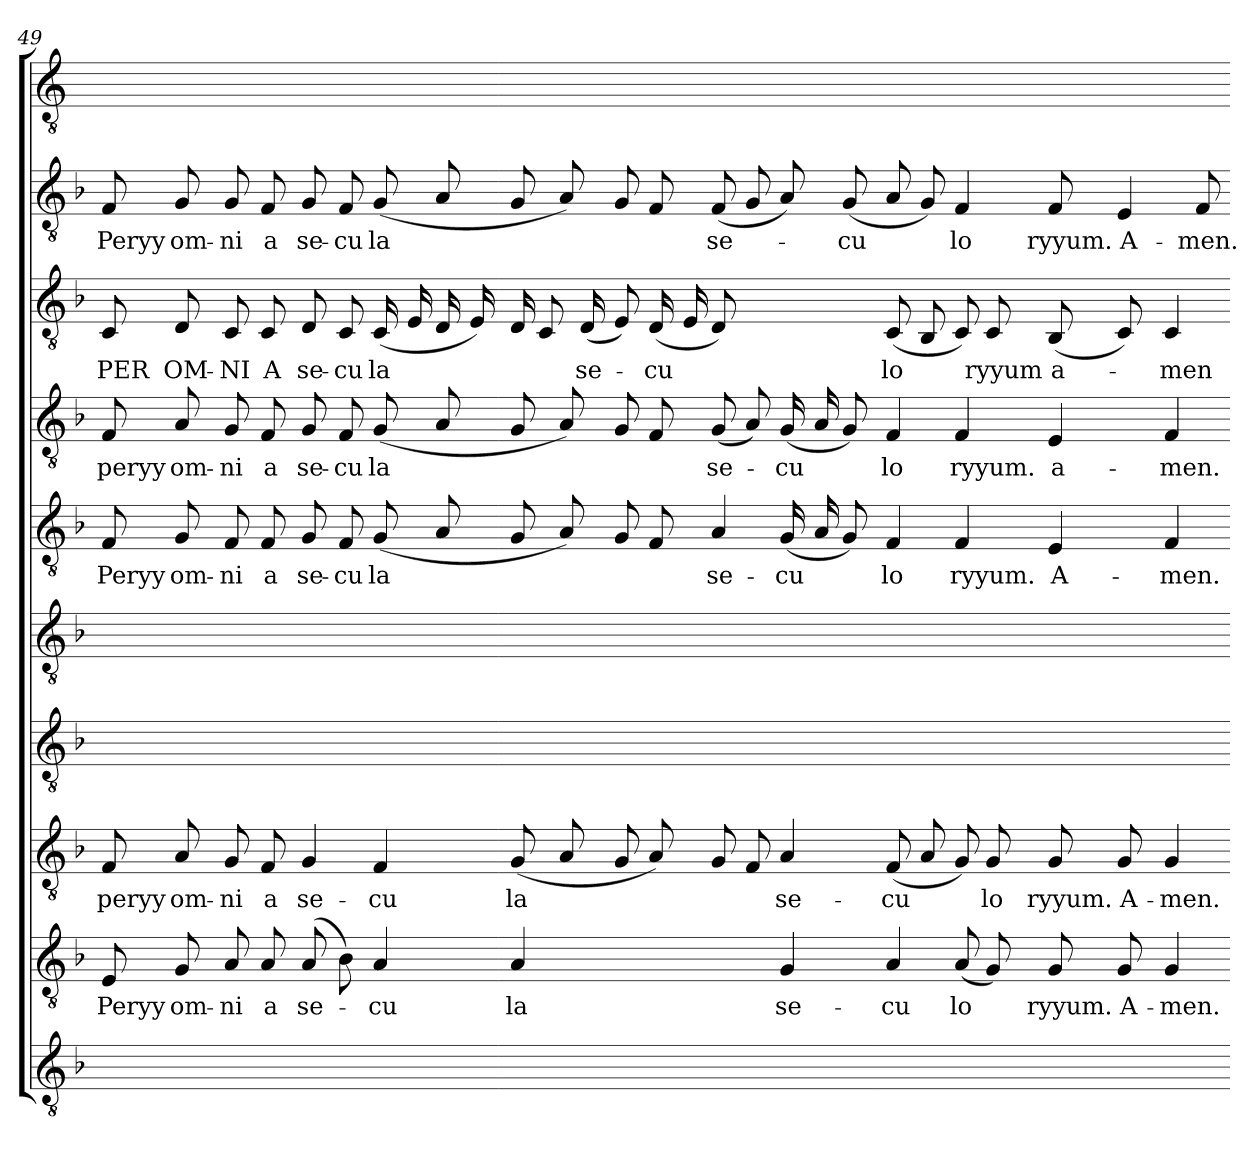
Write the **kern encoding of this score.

**kern	**kern	**text	**kern	**text	**kern	**kern	**kern	**text	**kern	**text	**kern	**text	**kern	**text	**kern
*part10	*part9	*part9	*part8	*part8	*part7	*part6	*part5	*part5	*part4	*part4	*part3	*part3	*part2	*part2	*part1
*staff10	*staff9	*staff9	*staff8	*staff8	*staff7	*staff6	*staff5	*staff5	*staff4	*staff4	*staff3	*staff3	*staff2	*staff2	*staff1
*clefGv2	*clefGv2	*	*clefGv2	*	*clefGv2	*clefGv2	*clefGv2	*	*clefGv2	*	*clefGv2	*	*clefGv2	*	*clefGv2
*k[b-]	*k[b-]	*	*k[b-]	*	*k[b-]	*k[b-]	*k[b-]	*	*k[b-]	*	*k[b-]	*	*k[b-]	*	*k[]
=49	=49	=49	=49	=49	=49	=49	=49	=49	=49	=49	=49	=49	=49	=49	=49
1ryy	8E	Peryy	8F	peryy	1ryy	1ryy	8F	Peryy	8F	peryy	8C	PER	8F	Peryy	1ryy
.	8G	om-	8A	om-	.	.	8G	om-	8A	om-	8D	OM-	8G	om-	.
.	8A	ni	8G	ni	.	.	8F	ni	8G	ni	8C	NI	8G	ni	.
.	8A	-a	8F	-a	.	.	8F	-a	8F	-a	8C	-A	8F	-a	.
.	(8A	se-	4G	se-	.	.	8G	se-	8G	se-	8D	se-	8G	se-	.
.	8B-)	.	.	.	.	.	8F	cu	8F	cu	8C	cu	8F	cu	.
.	4A	cu	4F	cu	.	.	(8G	-la	(8G	-la	(16C	-la	(8G	-la	.
.	.	.	.	.	.	.	.	.	.	.	16E	.	.	.	.
.	.	.	.	.	.	.	8A	.	8A	.	16D	.	8A	.	.
.	.	.	.	.	.	.	.	.	.	.	16E)	.	.	.	.
=50-	=50-	=50-	=50-	=50-	=50-	=50-	=50-	=50-	=50-	=50-	=50-	=50-	=50-	=50-	=50-
1ryy	4A	-la	(8G	-la	1ryy	1ryy	8G	.	8G	.	16D	.	8G	.	1ryy
.	.	.	.	.	.	.	.	.	.	.	8C	.	.	.	.
.	.	.	8A	.	.	.	8A)	.	8A)	.	.	.	8A)	.	.
.	.	.	.	.	.	.	.	.	.	.	(16D	se-	.	.	.
.	2ryy	.	8G	.	.	.	8G	.	8G	.	8E)	.	8G	.	.
.	.	.	8A)	.	.	.	8F	.	8F	.	(16D	cu	8F	.	.
.	.	.	.	.	.	.	.	.	.	.	16E	.	.	.	.
.	.	.	8G	.	.	.	4A	se-	(8G	se-	8D)	.	(8F	se-	.
.	.	.	8F	.	.	.	.	.	8A)	.	8ryy	.	8G	.	.
.	4G	se-	4A	se-	.	.	(16G	cu	(16G	cu	4ryy	.	8A)	.	.
.	.	.	.	.	.	.	16A	.	16A	.	.	.	.	.	.
.	.	.	.	.	.	.	8G)	.	8G)	.	.	.	(8G	cu	.
=51-	=51-	=51-	=51-	=51-	=51-	=51-	=51-	=51-	=51-	=51-	=51-	=51-	=51-	=51-	=51-
1ryy	4A	cu	(8F	cu	1ryy	1ryy	4F	lo	4F	lo	(8C	lo	8A	.	1ryy
.	.	.	8A	.	.	.	.	.	.	.	8BB-	.	8G)	.	.
.	(8A	lo	8G)	.	.	.	4F	-ryyum.	4F	-ryyum.	8C)	.	4F	lo	.
.	8G)	.	8G	lo	.	.	.	.	.	.	8C	-ryyum	.	.	.
.	8G	-ryyum.	8G	-ryyum.	.	.	4E	A-	4E	a-	(8BB-	a-	8F	-ryyum.	.
.	8G	A-	8G	A-	.	.	.	.	.	.	8C)	.	4E	A-	.
.	4G	-men.	4G	-men.	.	.	4F	-men.	4F	-men.	4C	-men	.	.	.
.	.	.	.	.	.	.	.	.	.	.	.	.	8F	-men.	.
=-	=-	=-	=-	=-	=-	=-	=-	=-	=-	=-	=-	=-	=-	=-	=-
*-	*-	*-	*-	*-	*-	*-	*-	*-	*-	*-	*-	*-	*-	*-	*-
